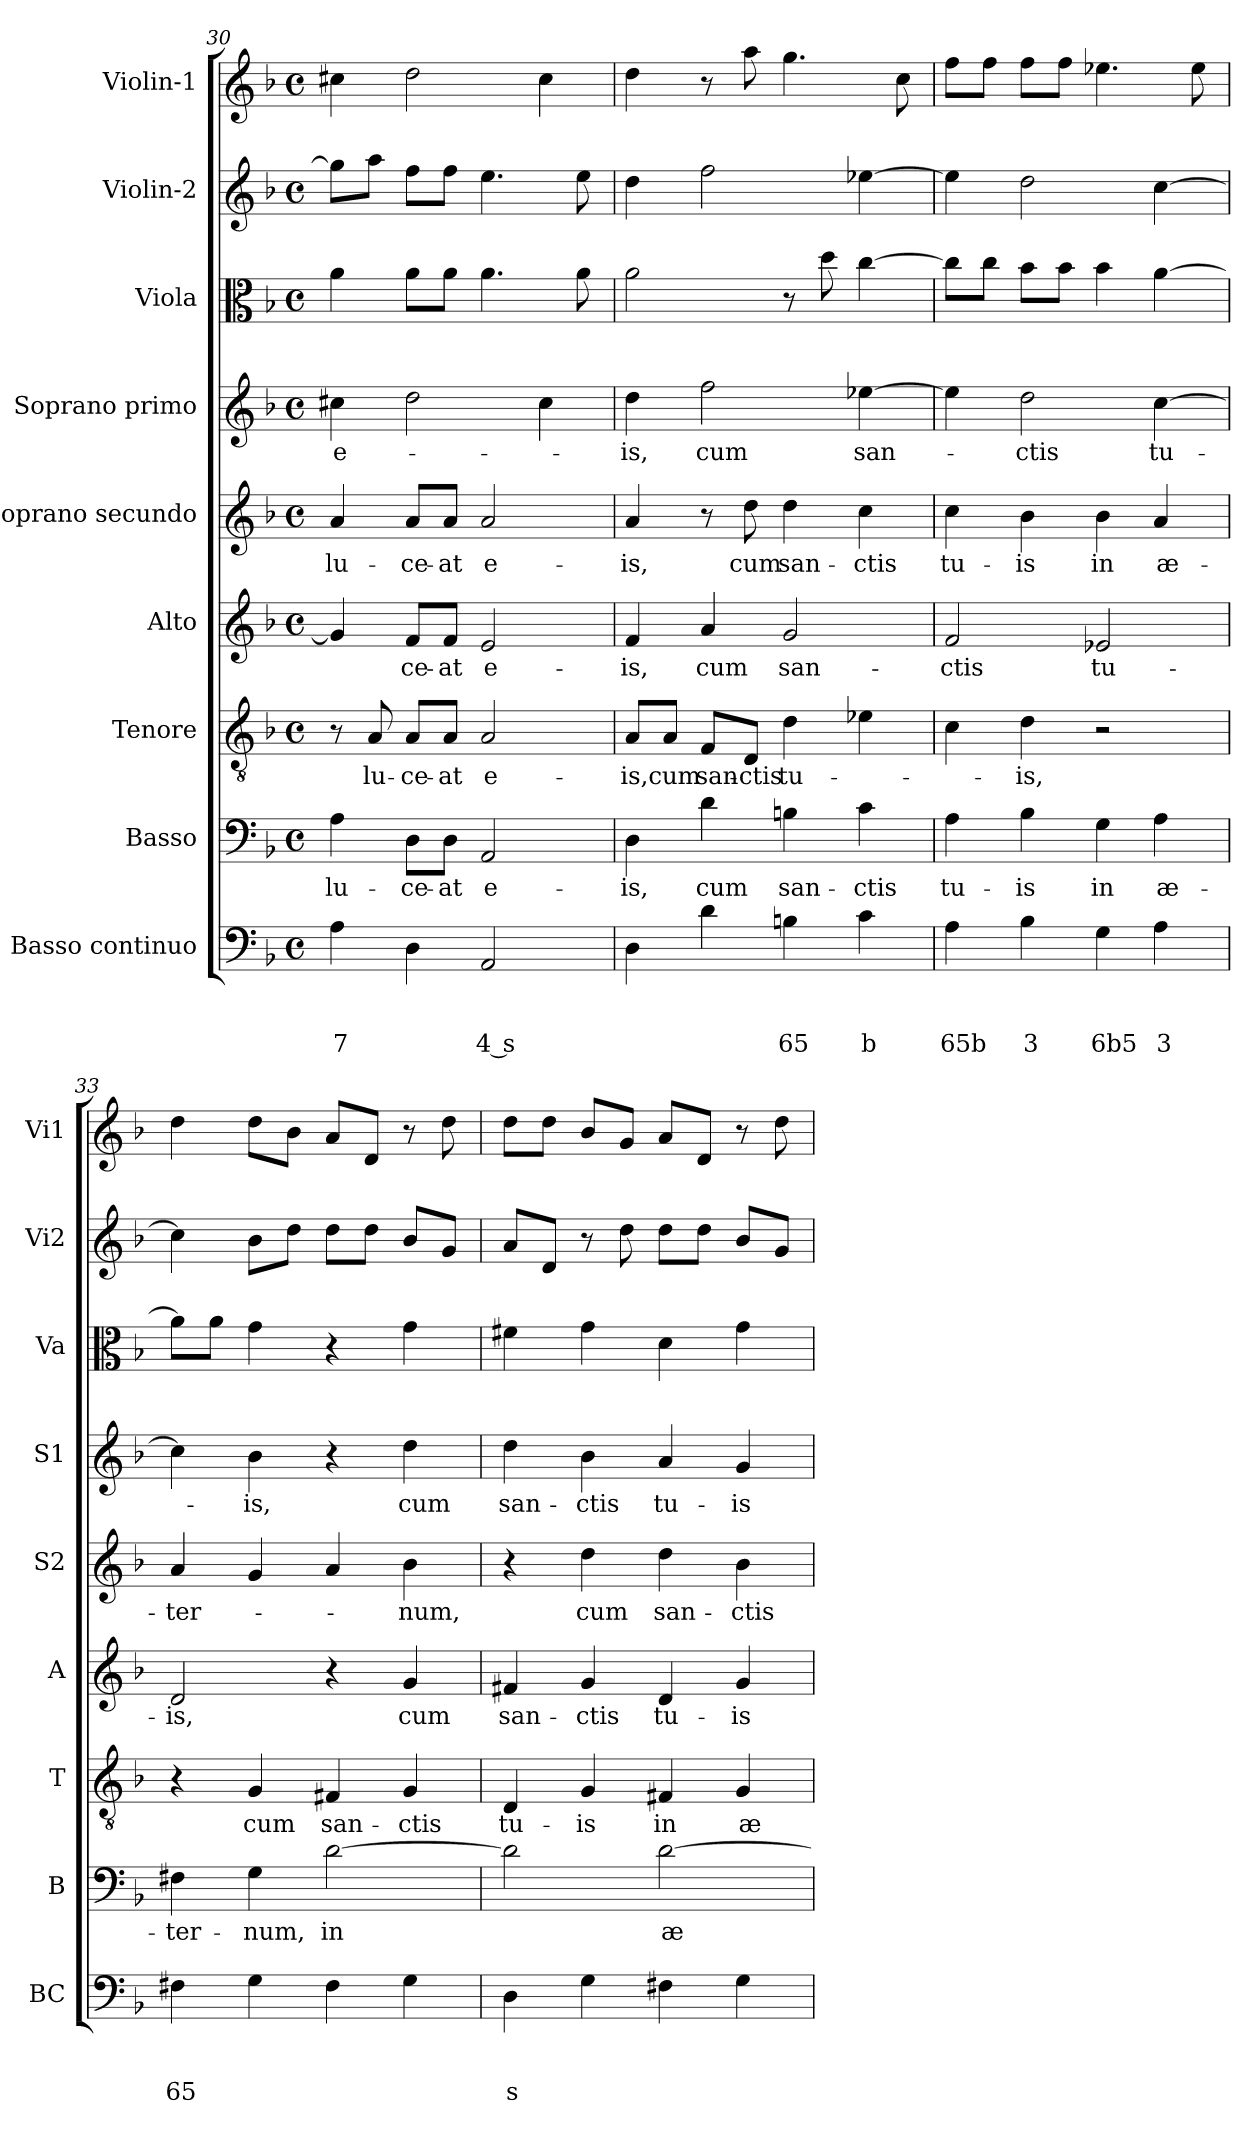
**kern	**text	**text	**text	**kern	**text	**kern	**text	**kern	**text	**kern	**text	**kern	**text	**kern	**kern	**kern
*part9	*part9	*part9	*part9	*part8	*part8	*part7	*part7	*part6	*part6	*part5	*part5	*part4	*part4	*part3	*part2	*part1
*staff9	*staff9	*staff9	*staff9	*staff8	*staff8	*staff7	*staff7	*staff6	*staff6	*staff5	*staff5	*staff4	*staff4	*staff3	*staff2	*staff1
*I"Basso continuo	*	*	*	*I"Basso	*	*I"Tenore	*	*I"Alto	*	*I"Soprano secundo	*	*I"Soprano primo	*	*I"Viola	*I"Violin-2	*I"Violin-1
*I'BC	*	*	*	*I'B	*	*I'T	*	*I'A	*	*I'S2	*	*I'S1	*	*I'Va	*I'Vi2	*I'Vi1
*clefF4	*	*	*	*clefF4	*	*clefGv2	*	*clefG2	*	*clefG2	*	*clefG2	*	*clefC3	*clefG2	*clefG2
*k[b-]	*	*	*	*k[b-]	*	*k[b-]	*	*k[b-]	*	*k[b-]	*	*k[b-]	*	*k[b-]	*k[b-]	*k[b-]
*F:	*	*	*	*F:	*	*F:	*	*F:	*	*F:	*	*F:	*	*F:	*F:	*F:
*M4/4	*	*	*	*M4/4	*	*M4/4	*	*M4/4	*	*M4/4	*	*M4/4	*	*M4/4	*M4/4	*M4/4
*met(c)	*	*	*	*met(c)	*	*met(c)	*	*met(c)	*	*met(c)	*	*met(c)	*	*met(c)	*met(c)	*met(c)
=30	=30	=30	=30	=30	=30	=30	=30	=30	=30	=30	=30	=30	=30	=30	=30	=30
!	!	!	!LO:LY:b	!	!LO:LY:b	!	!	!	!	!	!LO:LY:b	!	!LO:LY:b	!	!	!
4A\	.	.	7	4A\	lu-	8r	.	4g/]	.	4a/	lu-	4cc#X\	e-	4a\	8gg\L]	4cc#X\
!	!	!	!	!	!	!	!LO:LY:b	!	!	!	!	!	!	!	!	!
.	.	.	.	.	.	8A/	lu-	.	.	.	.	.	.	.	8aa\J	.
!	!	!	!	!	!LO:LY:b	!	!LO:LY:b	!	!LO:LY:b	!	!LO:LY:b	!	!	!	!	!
4D\	.	.	.	8D\L	-ce-	8A/L	-ce-	8f/L	-ce-	8a/L	-ce-	2dd\	.	8a\L	8ff\L	2dd\
!	!	!	!	!	!LO:LY:b	!	!LO:LY:b	!	!LO:LY:b	!	!LO:LY:b	!	!	!	!	!
.	.	.	.	8D\J	-at	8A/J	-at	8f/J	-at	8a/J	-at	.	.	8a\J	8ff\J	.
!	!	!	!LO:LY:b	!	!LO:LY:b	!	!LO:LY:b	!	!LO:LY:b	!	!LO:LY:b	!	!	!	!	!
2AA/	.	.	4 s	2AA/	e-	2A/	e-	2e/	e-	2a/	e-	.	.	4.a\	4.ee\	.
.	.	.	.	.	.	.	.	.	.	.	.	4cc#\	.	.	.	4cc#\
.	.	.	.	.	.	.	.	.	.	.	.	.	.	8a\	8ee\	.
=31	=31	=31	=31	=31	=31	=31	=31	=31	=31	=31	=31	=31	=31	=31	=31	=31
!	!	!	!	!	!LO:LY:b	!	!LO:LY:b	!	!LO:LY:b	!	!LO:LY:b	!	!LO:LY:b	!	!	!
4D\	.	.	.	4D\	-is,	8A/L	-is,	4f/	-is,	4a/	-is,	4dd\	-is,	2a\	4dd\	4dd\
!	!	!	!	!	!	!	!LO:LY:b	!	!	!	!	!	!	!	!	!
.	.	.	.	.	.	8A/J	cum	.	.	.	.	.	.	.	.	.
!	!	!	!	!	!LO:LY:b	!	!LO:LY:b	!	!LO:LY:b	!	!	!	!LO:LY:b	!	!	!
4d\	.	.	.	4d\	cum	8F/L	san-	4a/	cum	8r	.	2ff\	cum	.	2ff\	8r
!	!	!	!	!	!	!	!LO:LY:b	!	!	!	!LO:LY:b	!	!	!	!	!
.	.	.	.	.	.	8D/J	-ctis	.	.	8dd\	cum	.	.	.	.	8aa\
!	!	!	!LO:LY:b	!	!LO:LY:b	!	!LO:LY:b	!	!LO:LY:b	!	!LO:LY:b	!	!	!	!	!
4Bn\	.	.	65	4Bn\	san-	4d\	tu-	2g/	san-	4dd\	san-	.	.	8r	.	4.gg\
.	.	.	.	.	.	.	.	.	.	.	.	.	.	8dd\	.	.
!	!	!	!LO:LY:b	!	!LO:LY:b	!	!	!	!	!	!LO:LY:b	!	!LO:LY:b	!	!	!
4c\	.	.	b	4c\	-ctis	4e-X\	.	.	.	4cc\	-ctis	[4ee-X\	san-	[4cc\	[4ee-X\	.
.	.	.	.	.	.	.	.	.	.	.	.	.	.	.	.	8cc\
=32	=32	=32	=32	=32	=32	=32	=32	=32	=32	=32	=32	=32	=32	=32	=32	=32
!	!	!	!LO:LY:b	!	!LO:LY:b	!	!	!	!LO:LY:b	!	!LO:LY:b	!	!	!	!	!
4A\	.	.	65b	4A\	tu-	4c\	.	2f/	-ctis	4cc\	tu-	4ee-\]	.	8cc\L]	4ee-\]	8ff\L
.	.	.	.	.	.	.	.	.	.	.	.	.	.	8cc\J	.	8ff\J
!	!	!	!LO:LY:b	!	!LO:LY:b	!	!LO:LY:b	!	!	!	!LO:LY:b	!	!LO:LY:b	!	!	!
4B-\	.	.	3	4B-\	-is	4d\	-is,	.	.	4b-\	-is	2dd\	-ctis	8b-\L	2dd\	8ff\L
.	.	.	.	.	.	.	.	.	.	.	.	.	.	8b-\J	.	8ff\J
!	!	!	!LO:LY:b	!	!LO:LY:b	!	!	!	!LO:LY:b	!	!LO:LY:b	!	!	!	!	!
4G\	.	.	6b5	4G\	in	2r	.	2e-X/	tu-	4b-\	in	.	.	4b-\	.	4.ee-X\
!	!	!	!LO:LY:b	!	!LO:LY:b	!	!	!	!	!	!LO:LY:b	!	!LO:LY:b	!	!	!
4A\	.	.	3	4A\	æ-	.	.	.	.	4a/	æ-	[4cc\	tu-	[4a\	[4cc\	.
.	.	.	.	.	.	.	.	.	.	.	.	.	.	.	.	8ee-\
=33	=33	=33	=33	=33	=33	=33	=33	=33	=33	=33	=33	=33	=33	=33	=33	=33
!	!	!	!LO:LY:b	!	!LO:LY:b	!	!	!	!LO:LY:b	!	!LO:LY:b	!	!	!	!	!
4F#X\	.	.	65	4F#X\	-ter-	4r	.	2d/	-is,	4a/	-ter-	4cc\]	.	8a\L]	4cc\]	4dd\
.	.	.	.	.	.	.	.	.	.	.	.	.	.	8a\J	.	.
!	!	!	!	!	!LO:LY:b	!	!LO:LY:b	!	!	!	!	!	!LO:LY:b	!	!	!
4G\	.	.	.	4G\	-num,	4G/	cum	.	.	4g/	.	4b-\	-is,	4g\	8b-\L	8dd\L
.	.	.	.	.	.	.	.	.	.	.	.	.	.	.	8dd\J	8b-\J
!	!	!	!	!	!LO:LY:b	!	!LO:LY:b	!	!	!	!	!	!	!	!	!
4F#\	.	.	.	[2d\	in	4F#X/	san-	4r	.	4a/	.	4r	.	4r	8dd\L	8a/L
.	.	.	.	.	.	.	.	.	.	.	.	.	.	.	8dd\J	8d/J
!	!	!	!	!	!	!	!LO:LY:b	!	!LO:LY:b	!	!LO:LY:b	!	!LO:LY:b	!	!	!
4G\	.	.	.	.	.	4G/	-ctis	4g/	cum	4b-\	-num,	4dd\	cum	4g\	8b-/L	8r
.	.	.	.	.	.	.	.	.	.	.	.	.	.	.	8g/J	8dd\
!!LO:PB:g=z
=34	=34	=34	=34	=34	=34	=34	=34	=34	=34	=34	=34	=34	=34	=34	=34	=34
!	!	!	!LO:LY:b	!	!	!	!LO:LY:b	!	!LO:LY:b	!	!	!	!LO:LY:b	!	!	!
4D\	.	.	s	2d\]	.	4D/	tu-	4f#X/	san-	4r	.	4dd\	san-	4f#X\	8a/L	8dd\L
.	.	.	.	.	.	.	.	.	.	.	.	.	.	.	8d/J	8dd\J
!	!	!	!	!	!	!	!LO:LY:b	!	!LO:LY:b	!	!LO:LY:b	!	!LO:LY:b	!	!	!
4G\	.	.	.	.	.	4G/	-is	4g/	-ctis	4dd\	cum	4b-\	-ctis	4g\	8r	8b-/L
.	.	.	.	.	.	.	.	.	.	.	.	.	.	.	8dd\	8g/J
!	!	!	!	!	!LO:LY:b	!	!LO:LY:b	!	!LO:LY:b	!	!LO:LY:b	!	!LO:LY:b	!	!	!
4F#X\	.	.	.	[2d\	æ-	4F#X/	in	4d/	tu-	4dd\	san-	4a/	tu-	4d\	8dd\L	8a/L
.	.	.	.	.	.	.	.	.	.	.	.	.	.	.	8dd\J	8d/J
!	!	!	!	!	!	!	!LO:LY:b	!	!LO:LY:b	!	!LO:LY:b	!	!LO:LY:b	!	!	!
4G\	.	.	.	.	.	4G/	æ-	4g/	-is	4b-\	-ctis	4g/	-is	4g\	8b-/L	8r
.	.	.	.	.	.	.	.	.	.	.	.	.	.	.	8g/J	8dd\
=	=	=	=	=	=	=	=	=	=	=	=	=	=	=	=	=
*-	*-	*-	*-	*-	*-	*-	*-	*-	*-	*-	*-	*-	*-	*-	*-	*-
